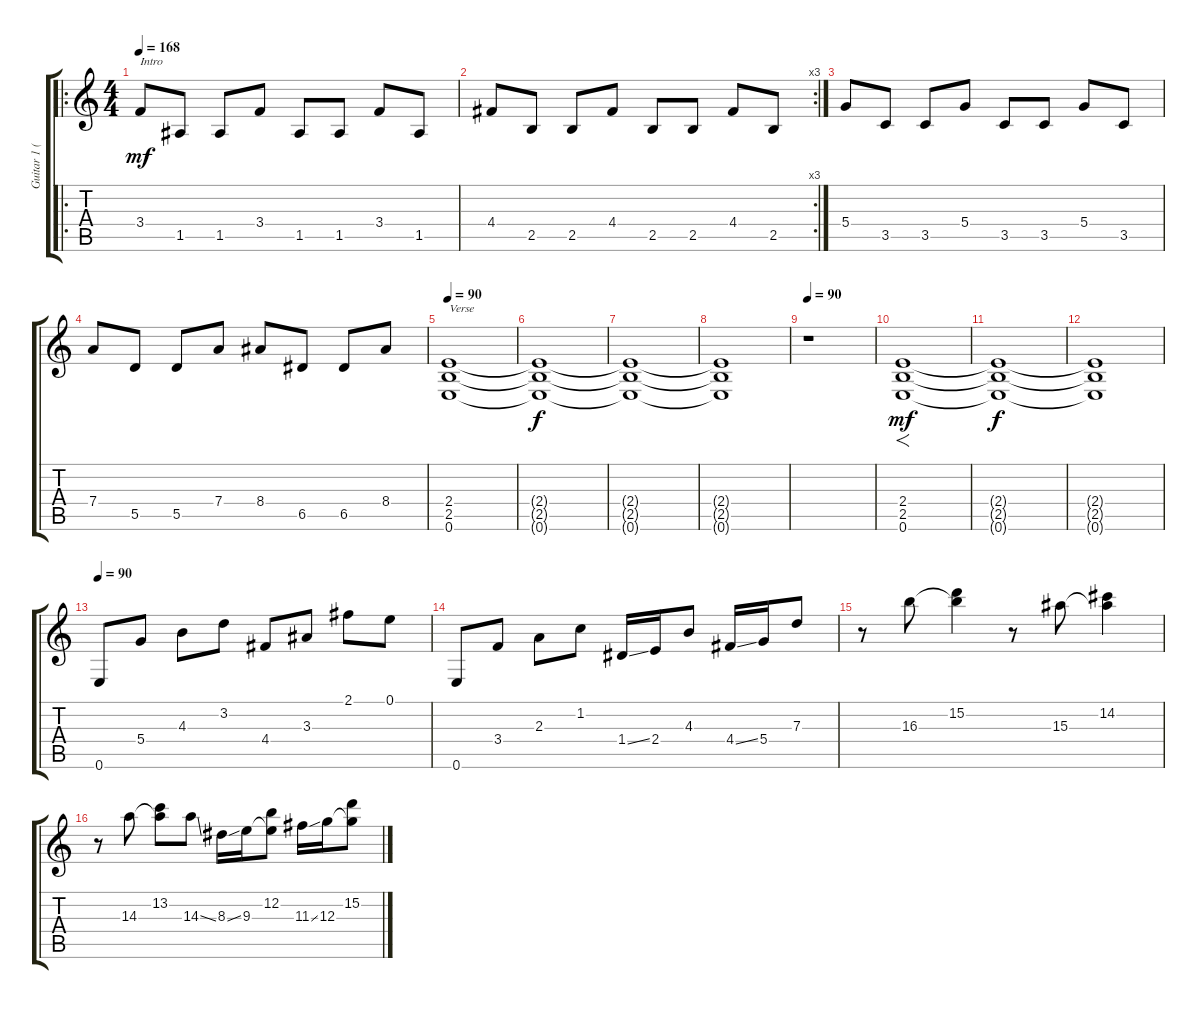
\track ("Guitar 1 (Dave Mustaine)" "Guitar 1 (") {instrument distortionguitar}
\staff {score tabs}
\tuning (E4 B3 G3 D3 A2 E2) {hide}
\ro
\ts (4 4)
\tempo 168
\tempo 180
\tempo 168
\clef g2
\ks c
3.4.8{txt "Intro" dy mf instrument distortionguitar} 1.5.8 1.5.8 3.4.8 1.5.8 1.5.8 3.4.8 1.5.8 |
\rc 3
4.4.8 2.5.8 2.5.8 4.4.8 2.5.8 2.5.8 4.4.8 2.5.8 |
5.4.8 3.5.8 3.5.8 5.4.8 3.5.8 3.5.8 5.4.8 3.5.8 |
7.4.8 5.5.8 5.5.8 7.4.8 8.4.8 6.5.8 6.5.8 8.4.8 |
\tempo 90
(2.4 2.5 0.6).1{txt "Verse"} |
(2.4{t} 2.5{t} 0.6{t}).1{dy f} |
(2.4{t} 2.5{t} 0.6{t}).1 |
(2.4{t} 2.5{t} 0.6{t}).1 |
\tempo 90
r.1 |
(2.4 2.5 0.6).1{f dy mf} |
(2.4{t} 2.5{t} 0.6{t}).1{dy f} |
(2.4{t} 2.5{t} 0.6{t}).1 |
\tempo 90
0.6.8 5.4.8 4.3.8 3.2.8 4.4.8 3.3.8 2.1.8 0.1.8 |
0.6.8 3.4.8 2.3.8 1.2.8 1.4{ss}.16 2.4.16 4.3.8 4.4{ss}.16 5.4.16 7.3.8 |
r.8 16.3.8 (15.2 16.3{t}).4 r.8 15.3.8 (14.2 15.3{t}).4 |
r.8 14.3.8 (13.2 14.3{t}).8 14.3{ss}.8 8.3{ss}.16 9.3.16 (12.2 9.3{t}).8 11.3{ss}.16 12.3.16 (15.2 12.3{t}).8
